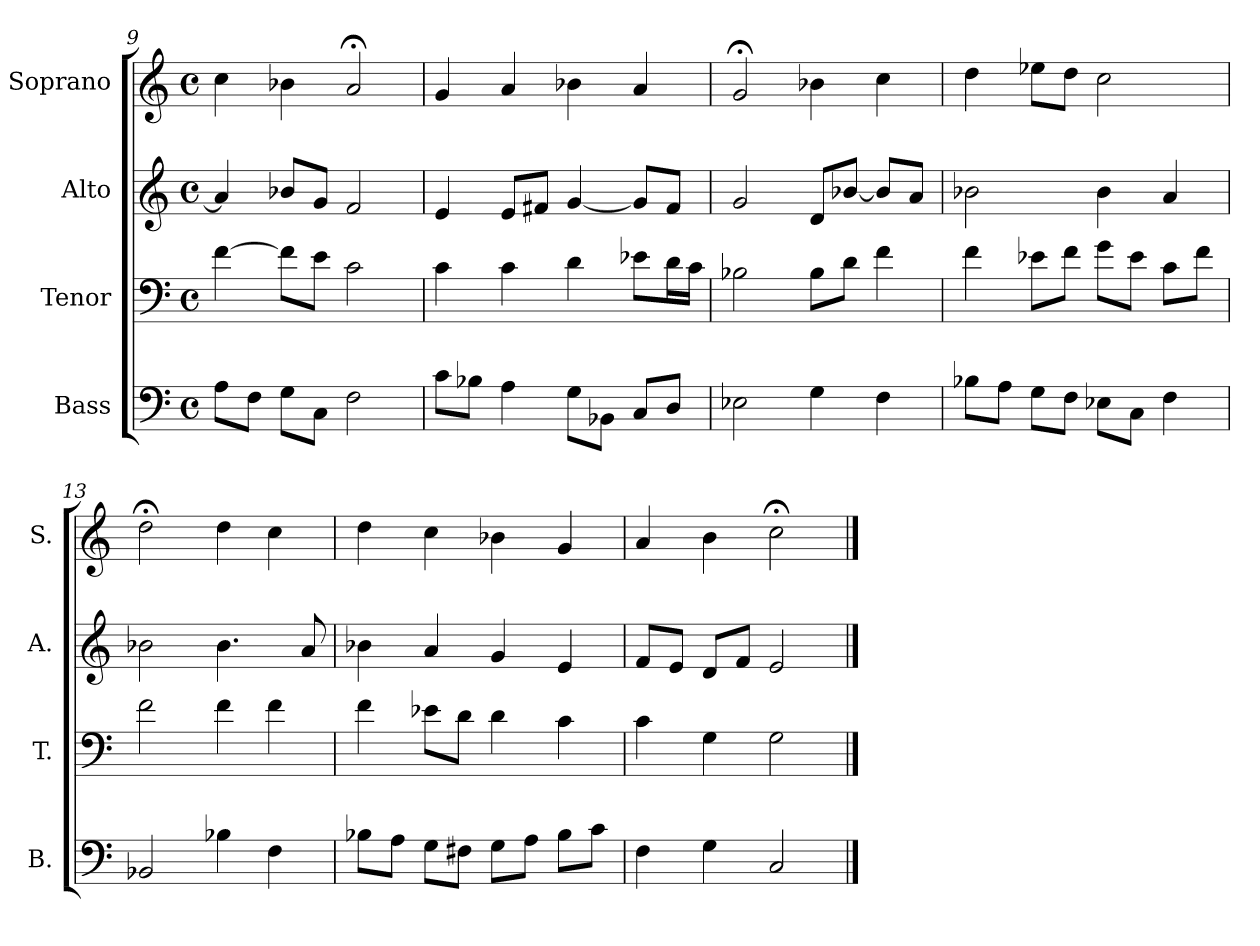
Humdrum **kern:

**kern	**kern	**kern	**kern
*part4	*part3	*part2	*part1
*staff4	*staff3	*staff2	*staff1
*I"Bass	*I"Tenor	*I"Alto	*I"Soprano
*I'B.	*I'T.	*I'A.	*I'S.
*clefF4	*clefF4	*clefG2	*clefG2
*k[]	*k[]	*k[]	*k[]
*C:	*C:	*C:	*C:
*M4/4	*M4/4	*M4/4	*M4/4
*met(c)	*met(c)	*met(c)	*met(c)
=9	=9	=9	=9
8A\L	[4f\	4a/]	4cc\
8F\J	.	.	.
8G\L	8f\L]	8b-X/L	4b-X\
8C\J	8e\J	8g/J	.
2F\	2c\	2f/	2a;</
!!LO:PB:g=z
=10	=10	=10	=10
8c\L	4c\	4e/	4g/
8B-X\J	.	.	.
4A\	4c\	8e/L	4a/
.	.	8f#X/J	.
8G\L	4d\	[4g/	4b-X\
8BB-X\J	.	.	.
8C/L	8e-X\L	8g/L]	4a/
8D/J	16d\L	8f#/J	.
.	16c\JJ	.	.
=11	=11	=11	=11
2E-X\	2B-X\	2g/	2g;</
4G\	8B-\L	8d/L	4b-X\
.	8d\J	[8b-X/J	.
4F\	4f\	8b-/L]	4cc\
.	.	8a/J	.
=12	=12	=12	=12
8B-X\L	4f\	2b-X\	4dd\
8A\J	.	.	.
8G\L	8e-X\L	.	8ee-X\L
8F\J	8f\J	.	8dd\J
8E-X\L	8g\L	4b-\	2cc\
8C\J	8e-\J	.	.
4F\	8c\L	4a/	.
.	8f\J	.	.
!!LO:LB:g=z
=13	=13	=13	=13
2BB-X/	2f\	2b-X\	2dd;<\
4B-X\	4f\	4.b-\	4dd\
4F\	4f\	.	4cc\
.	.	8a/	.
=14	=14	=14	=14
8B-X\L	4f\	4b-X\	4dd\
8A\J	.	.	.
8G\L	8e-X\L	4a/	4cc\
8F#X\J	8d\J	.	.
8G\L	4d\	4g/	4b-X\
8A\J	.	.	.
8B-\L	4c\	4e/	4g/
8c\J	.	.	.
=15	=15	=15	=15
4F\	4c\	8f/L	4a/
.	.	8e/J	.
4G\	4G\	8d/L	4b\
.	.	8f/J	.
2C/	2G\	2e/	2cc;<\
==	==	==	==
*-	*-	*-	*-
